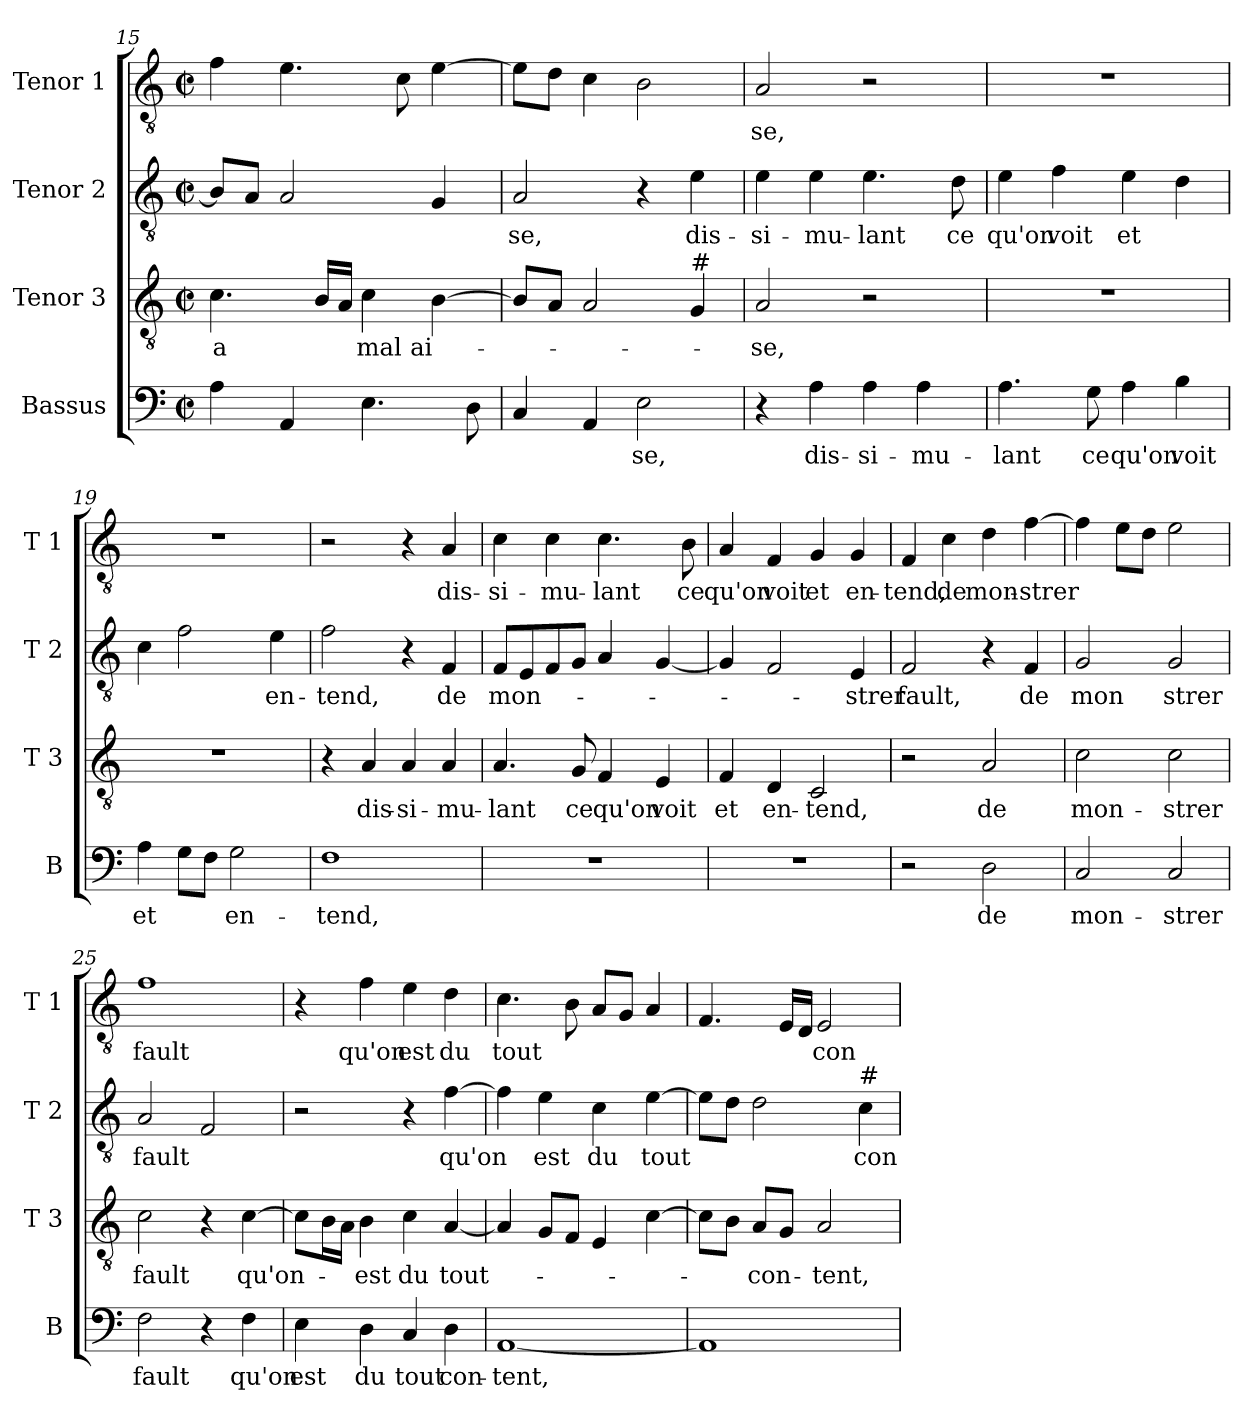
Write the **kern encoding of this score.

**kern	**text	**kern	**text	**kern	**text	**kern	**text
*part4	*part4	*part3	*part3	*part2	*part2	*part1	*part1
*staff4	*staff4	*staff3	*staff3	*staff2	*staff2	*staff1	*staff1
*I"Bassus	*	*I"Tenor 3	*	*I"Tenor 2	*	*I"Tenor 1	*
*I'B	*	*I'T 3	*	*I'T 2	*	*I'T 1	*
*clefF4	*	*clefGv2	*	*clefGv2	*	*clefGv2	*
*k[]	*	*k[]	*	*k[]	*	*k[]	*
*C:	*	*C:	*	*C:	*	*C:	*
*M2/2	*	*M2/2	*	*M2/2	*	*M2/2	*
*met(c|)	*	*met(c|)	*	*met(c|)	*	*met(c|)	*
=15	=15	=15	=15	=15	=15	=15	=15
4A\	.	4.c\	a	8B/L]	.	4f\	.
.	.	.	.	8A/J	.	.	.
4AA/	.	.	.	2A/	.	4.e\	.
.	.	16B/LL	.	.	.	.	.
.	.	16A/JJ	.	.	.	.	.
4.E\	.	4c\	mal	.	.	.	.
.	.	.	.	.	.	8c\	.
.	.	[4B\	ai-	4G/	.	[4e\	.
8D\	.	.	.	.	.	.	.
!!LO:PB:g=z
=16	=16	=16	=16	=16	=16	=16	=16
4C/	.	8B/L]	.	2A/	-se,	8e\L]	.
.	.	8A/J	.	.	.	8d\J	.
4AA/	.	2A/	.	.	.	4c\	.
2E\	-se,	.	.	4r	.	2B\	.
!	!	!LO:TX:a:t=#	!	!	!	!	!
.	.	4G/	.	4e\	dis-	.	.
=17	=17	=17	=17	=17	=17	=17	=17
4r	.	2A/	-se,	4e\	-si-	2A/	-se,
4A\	dis-	.	.	4e\	-mu-	.	.
4A\	-si-	2r	.	4.e\	-lant	2r	.
4A\	-mu-	.	.	.	.	.	.
.	.	.	.	8d\	ce	.	.
=18	=18	=18	=18	=18	=18	=18	=18
4.A\	-lant	1r	.	4e\	qu'on	1r	.
.	.	.	.	4f\	voit	.	.
8G\	ce	.	.	.	.	.	.
4A\	qu'on	.	.	4e\	et	.	.
4B\	voit	.	.	4d\	.	.	.
=19	=19	=19	=19	=19	=19	=19	=19
4A\	et	1r	.	4c\	.	1r	.
8G\L	.	.	.	2f\	.	.	.
8F\J	.	.	.	.	.	.	.
2G\	en-	.	.	.	.	.	.
.	.	.	.	4e\	en-	.	.
=20	=20	=20	=20	=20	=20	=20	=20
1F	-tend,	4r	.	2f\	-tend,	2r	.
.	.	4A/	dis-	.	.	.	.
.	.	4A/	-si-	4r	.	4r	.
.	.	4A/	-mu-	4F/	de	4A/	dis-
=21	=21	=21	=21	=21	=21	=21	=21
1r	.	4.A/	-lant	8F/L	mon-	4c\	-si-
.	.	.	.	8E/	.	.	.
.	.	.	.	8F/	.	4c\	-mu-
.	.	8G/	ce	8G/J	.	.	.
.	.	4F/	qu'on	4A/	.	4.c\	-lant
.	.	4E/	voit	[4G/	.	.	.
.	.	.	.	.	.	8B\	ce
!!LO:LB:g=z
=22	=22	=22	=22	=22	=22	=22	=22
1r	.	4F/	et	4G/]	.	4A/	qu'on
.	.	4D/	en-	2F/	.	4F/	voit
.	.	2C/	-tend,	.	.	4G/	et
.	.	.	.	4E/	-strer	4G/	en-
=23	=23	=23	=23	=23	=23	=23	=23
2r	.	2r	.	2F/	fault,	4F/	-tend,
.	.	.	.	.	.	4c\	de
2D\	de	2A/	de	4r	.	4d\	mon-
.	.	.	.	4F/	de	[4f\	-strer
=24	=24	=24	=24	=24	=24	=24	=24
2C/	mon-	2c\	mon-	2G/	mon	4f\]	.
.	.	.	.	.	.	8e\L	.
.	.	.	.	.	.	8d\J	.
2C/	-strer	2c\	-strer	2G/	strer	2e\	.
=25	=25	=25	=25	=25	=25	=25	=25
2F\	fault	2c\	fault	2A/	fault	1f	fault
4r	.	4r	.	2F/	.	.	.
4F\	qu'on	[4c\	qu'on-	.	.	.	.
=26	=26	=26	=26	=26	=26	=26	=26
4E\	est	8c\L]	.	2r	.	4r	.
.	.	16B\L	.	.	.	.	.
.	.	16A\JJ	.	.	.	.	.
4D\	du	4B\	-est	.	.	4f\	qu'on
4C/	tout	4c\	du	4r	.	4e\	est
4D\	con-	[4A/	tout-	[4f\	qu'on	4d\	du
=27	=27	=27	=27	=27	=27	=27	=27
[1AA	-tent,	4A/]	.	4f\]	.	4.c\	tout
.	.	8G/L	.	4e\	est	.	.
.	.	8F/J	.	.	.	8B\	.
.	.	4E/	.	4c\	du	8A/L	.
.	.	.	.	.	.	8G/J	.
.	.	[4c\	.	[4e\	tout	4A/	.
!!LO:LB:g=z
=28	=28	=28	=28	=28	=28	=28	=28
1AA]	.	8c\L]	.	8e\L]	.	4.F/	.
.	.	8B\J	.	8d\J	.	.	.
.	.	8A/L	-con-	2d\	.	.	.
.	.	8G/J	.	.	.	16E/LL	.
.	.	.	.	.	.	16D/JJ	.
.	.	2A/	-tent,	.	.	2E/	con-
!	!	!	!	!LO:TX:a:t=#	!	!	!
.	.	.	.	4c\	con-	.	.
=	=	=	=	=	=	=	=
*-	*-	*-	*-	*-	*-	*-	*-
